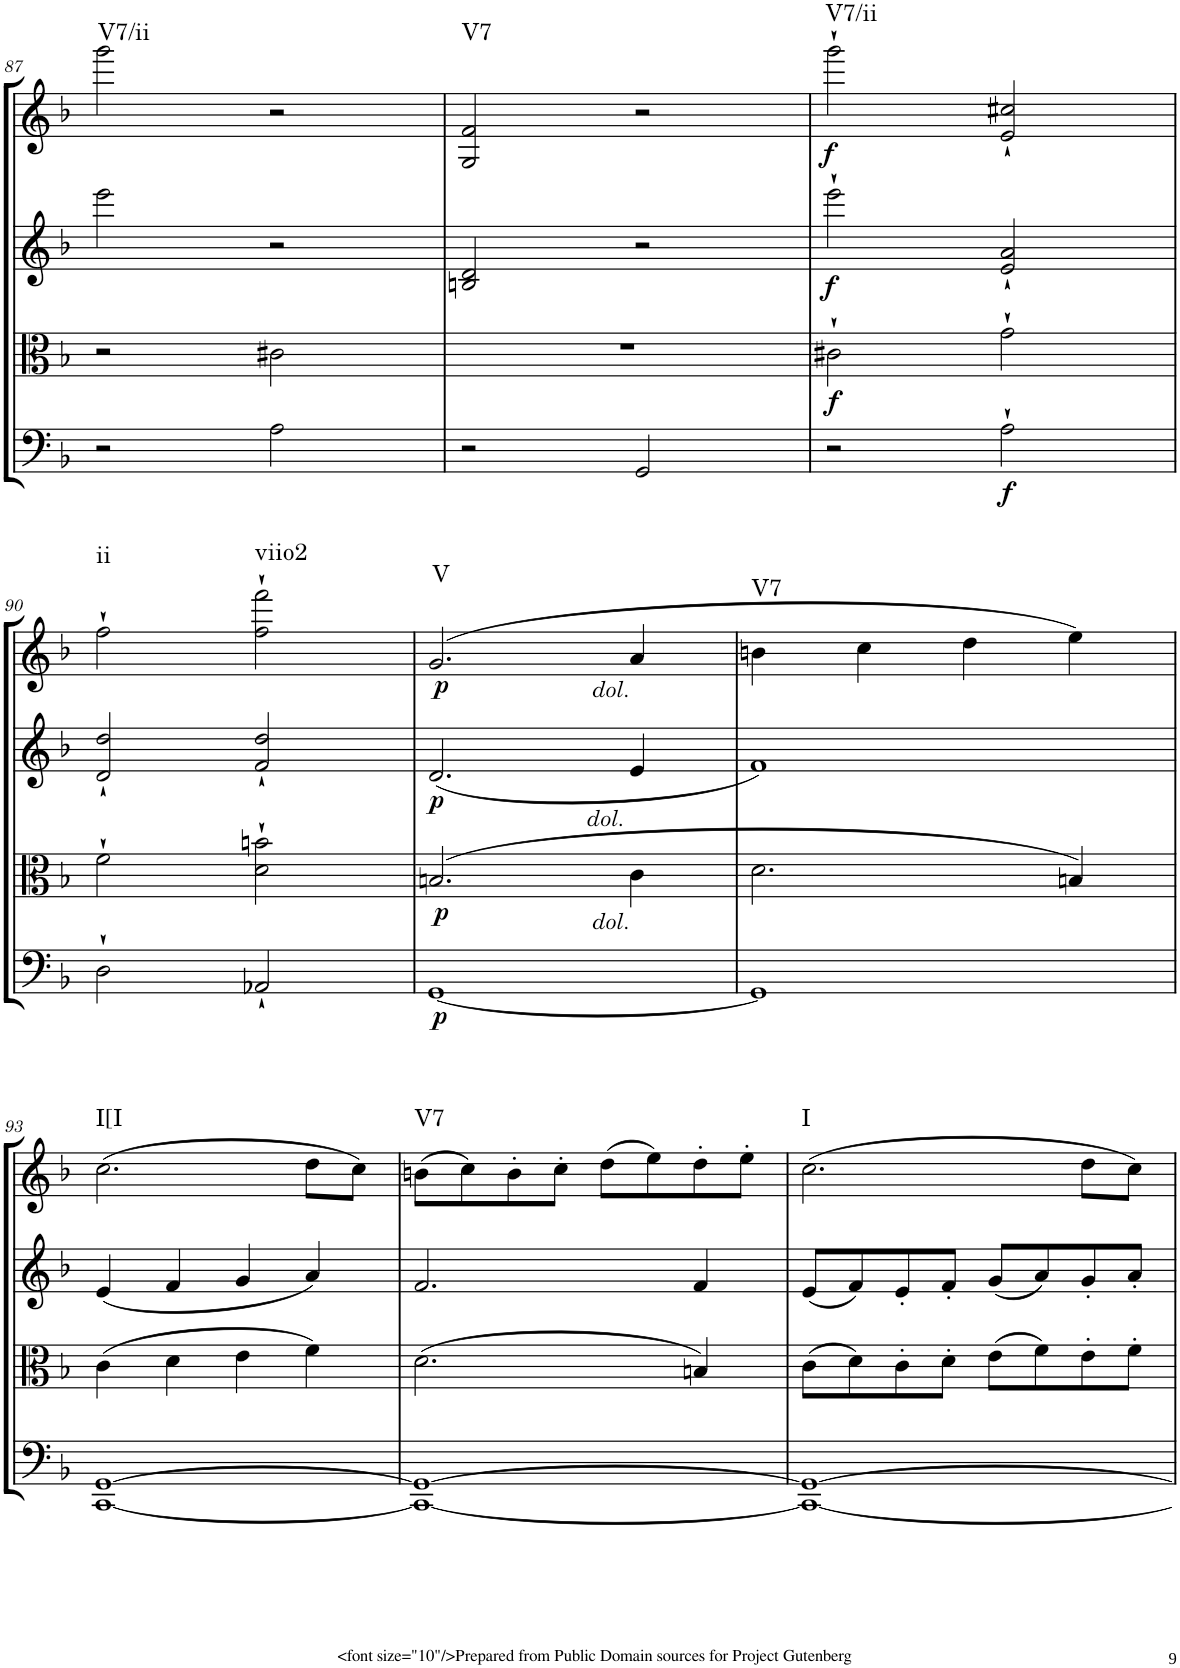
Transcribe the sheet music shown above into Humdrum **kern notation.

**kern	**dynam	**kern	**dynam	**kern	**dynam	**kern	**dynam	**harte
*part4	*part4	*part3	*part3	*part2	*part2	*part1	*part1	*part1
*staff4	*staff4	*staff3	*staff3	*staff2	*staff2	*staff1	*staff1	*
*I"Cello	*	*I"Viola	*	*I"2nd Violin	*	*I"1st Violin	*	*
*	*	*I'Vla	*	*I'Vln	*	*I'Vln	*	*
!!LO:PB:g=z
*clefF4	*	*clefC3	*	*clefG2	*	*clefG2	*	*
*k[b-]	*	*k[b-]	*	*k[b-]	*	*k[b-]	*	*
*M4/4	*	*M4/4	*	*M4/4	*	*M4/4	*	*
*met(c)	*	*met(c)	*	*met(c)	*	*met(c)	*	*
=87	=87	=87	=87	=87	=87	=87	=87	=87
!	!	!	!	!	!	!	!	!LO:H:kt=V7/ii
2r	.	2r	.	2eee\	.	2ggg\	.	N
2A\	.	2c#X\	.	2r	.	2r	.	.
=88	=88	=88	=88	=88	=88	=88	=88	=88
!	!	!	!	!	!	!	!	!LO:H:kt=V7
2r	.	1r	.	2Bn/ 2d/	.	2G/ 2f/	.	N
2GG/	.	.	.	2r	.	2r	.	.
=89	=89	=89	=89	=89	=89	=89	=89	=89
!	!	!	!LO:DY:b	!	!LO:DY:b	!	!LO:DY:b	!LO:H:kt=V7/ii
2r	.	2c#X`\	f	2eee`\	f	2ggg`\	f	N
!	!LO:DY:b	!	!	!	!	!	!	!
2A`\	f	2g`\	.	2e/` 2a/`	.	2e/` 2cc#X/`	.	.
!!LO:LB:g=z
=90	=90	=90	=90	=90	=90	=90	=90	=90
!	!	!	!	!	!	!	!	!LO:H:kt=ii
2D`\	.	2f`\	.	2d/` 2dd/`	.	2ff`\	.	N
!	!	!	!	!	!	!	!	!LO:H:kt=viio2
2AA-X`/	.	2d\` 2bn\`	.	2f/` 2dd/`	.	2ff\` 2fff\`	.	N
=91	=91	=91	=91	=91	=91	=91	=91	=91
!	!LO:DY:b	!	!LO:DY:b	!	!LO:DY:b	!	!LO:DY:b	!LO:H:kt=V
[1GG	p	(2.Bn/	p	(2.d/	p	(2.g/	p	N
!	!	!	!	!	!	!LO:TX:b:i:t=dol.	!	!
!	!	!	!	!LO:TX:b:i:t=dol.	!	!	!	!
!	!	!LO:TX:b:i:t=dol.	!	!	!	!	!	!
.	.	4c\	.	4e/	.	4a/	.	.
=92	=92	=92	=92	=92	=92	=92	=92	=92
!	!	!	!	!	!	!	!	!LO:H:kt=V7
1GG]	.	2.d\	.	1f)	.	4bn\	.	N
.	.	.	.	.	.	4cc\	.	.
.	.	.	.	.	.	4dd\	.	.
.	.	4Bn/)	.	.	.	4ee\)	.	.
!!LO:LB:g=z
=93	=93	=93	=93	=93	=93	=93	=93	=93
!	!	!	!	!	!	!	!	!LO:H:kt=I[I
[1CC [1GG	.	(4c\	.	(4e/	.	(2.cc\	.	N
.	.	4d\	.	4f/	.	.	.	.
.	.	4e\	.	4g/	.	.	.	.
.	.	4f\)	.	4a/)	.	8dd\L	.	.
.	.	.	.	.	.	8cc\J)	.	.
=94	=94	=94	=94	=94	=94	=94	=94	=94
!	!	!	!	!	!	!	!	!LO:H:kt=V7
1CC_ 1GG_	.	(2.d\	.	2.f/	.	(8bn\L	.	N
.	.	.	.	.	.	8cc\)	.	.
.	.	.	.	.	.	8b'\	.	.
.	.	.	.	.	.	8cc'\J	.	.
.	.	.	.	.	.	(8dd\L	.	.
.	.	.	.	.	.	8ee\)	.	.
.	.	4Bn/)	.	4f/	.	8dd'\	.	.
.	.	.	.	.	.	8ee'\J	.	.
=95	=95	=95	=95	=95	=95	=95	=95	=95
!	!	!	!	!	!	!	!	!LO:H:kt=I
1CC_ 1GG_	.	(8c\L	.	(8e/L	.	(2.cc\	.	N
.	.	8d\)	.	8f/)	.	.	.	.
.	.	8c'\	.	8e'/	.	.	.	.
.	.	8d'\J	.	8f'/J	.	.	.	.
.	.	(8e\L	.	(8g/L	.	.	.	.
.	.	8f\)	.	8a/)	.	.	.	.
.	.	8e'\	.	8g'/	.	8dd\L	.	.
.	.	8f'\J	.	8a'/J	.	8cc\J)	.	.
=	=	=	=	=	=	=	=	=
*-	*-	*-	*-	*-	*-	*-	*-	*-
